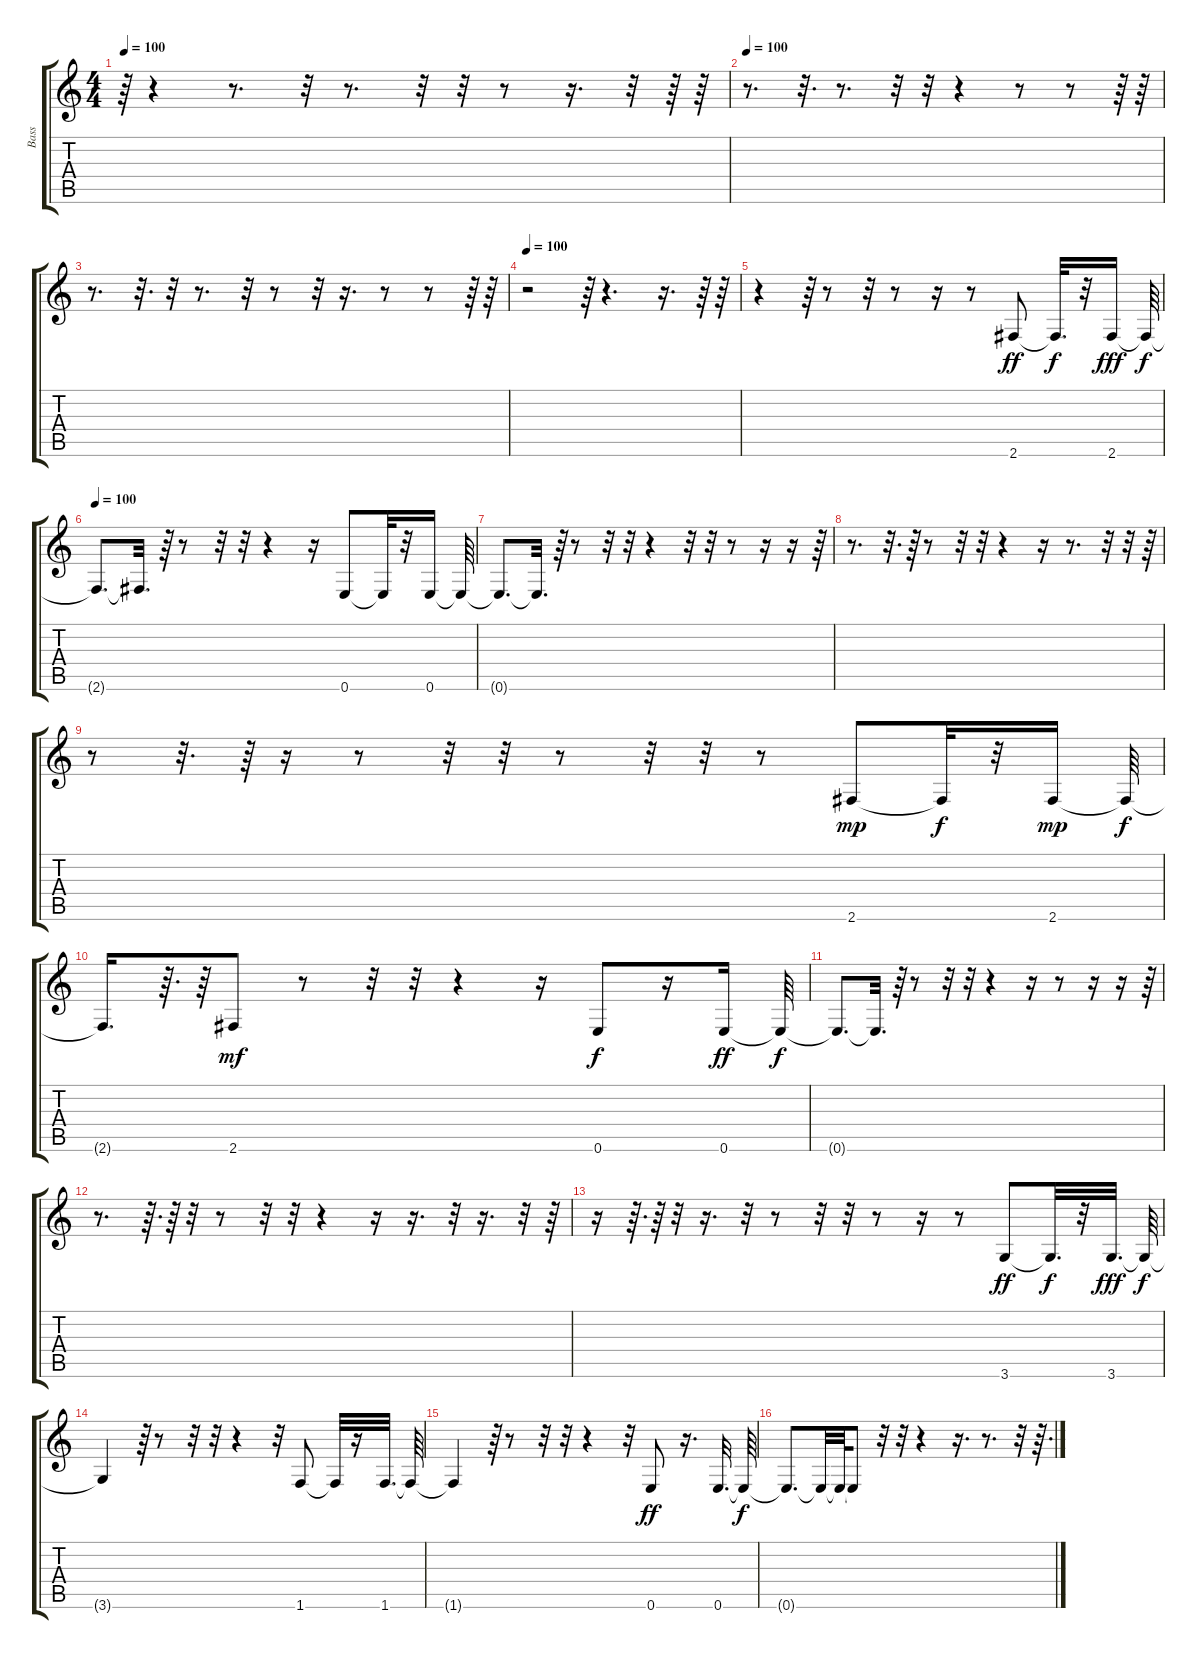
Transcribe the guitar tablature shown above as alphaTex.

\track ("Bass" "Bass") {instrument fretlessbass}
\staff {score tabs}
\tuning (E4 B3 G3 D3 A2 E2) {hide}
\ts (4 4)
\tempo 100
\clef g2
\ks c
r.64{dy mf} r.4 r.8{d} r.32 r.8{d} r.32 r.32 r.8 r.16{d} r.32 r.64 r.64 |
\tempo 100
r.8{d} r.32{d} r.8{d} r.32 r.32 r.4 r.8 r.8 r.64 r.64 |
r.8{d} r.32{d} r.32 r.8{d} r.32 r.8 r.32 r.16{d} r.8 r.8 r.64 r.64 |
\tempo 100
r.2 r.64 r.4{d} r.16{d} r.64 r.64 |
r.4 r.64 r.8 r.32 r.8 r.16 r.8 2.6.8{dy ff} 2.6{t}.32{d dy f} r.32 2.6.16{dy fff} 2.6{t}.64{dy f} |
\tempo 100
2.6{t}.8{d} 2.6{t}.32{d} r.64 r.8 r.32 r.32 r.4 r.16 0.6.8 0.6{t}.32 r.32 0.6.16 0.6{t}.64 |
0.6{t}.8{d} 0.6{t}.32{d} r.64 r.8 r.32 r.32 r.4 r.32 r.32 r.8 r.16 r.16 r.64 |
r.8{d} r.32{d} r.64 r.8 r.32 r.32 r.4 r.16 r.8{d} r.32 r.32 r.64 |
r.8 r.32{d} r.64 r.16 r.8 r.32 r.32 r.8 r.32 r.32 r.8 2.6.8{dy mp} 2.6{t}.32{dy f} r.32 2.6.16{dy mp} 2.6{t}.64{dy f} |
2.6{t}.16{d} r.64{d} r.64 2.6.8{dy mf} r.8 r.32 r.32 r.4 r.16 0.6.8{dy f} r.16 0.6.16{dy ff} 0.6{t}.64{dy f} |
0.6{t}.8{d} 0.6{t}.32{d} r.64 r.8 r.32 r.32 r.4 r.16 r.8 r.16 r.16 r.64 |
r.8{d} r.64{d} r.64 r.32 r.8 r.32 r.32 r.4 r.16 r.16{d} r.32 r.16{d} r.32 r.64 |
r.16 r.64{d} r.64 r.32 r.16{d} r.32 r.8 r.32 r.32 r.8 r.16 r.8 3.6.8{dy ff} 3.6{t}.32{d dy f} r.32 3.6.32{d dy fff} 3.6{t}.64{dy f} |
3.6{t}.4 r.64 r.8 r.32 r.32 r.4 r.32 1.6.8 1.6{t}.32 r.16 1.6.32{d} 1.6{t}.64 |
1.6{t}.4 r.64 r.8 r.32 r.32 r.4 r.32 0.6.8{dy ff} r.16{d} 0.6.32{d} 0.6{t}.64{dy f} |
0.6{t}.8{d} 0.6{t}.32 0.6{t}.64 0.6{t}.8 r.32 r.32 r.4 r.16{d} r.8{d} r.32 r.64{d}
